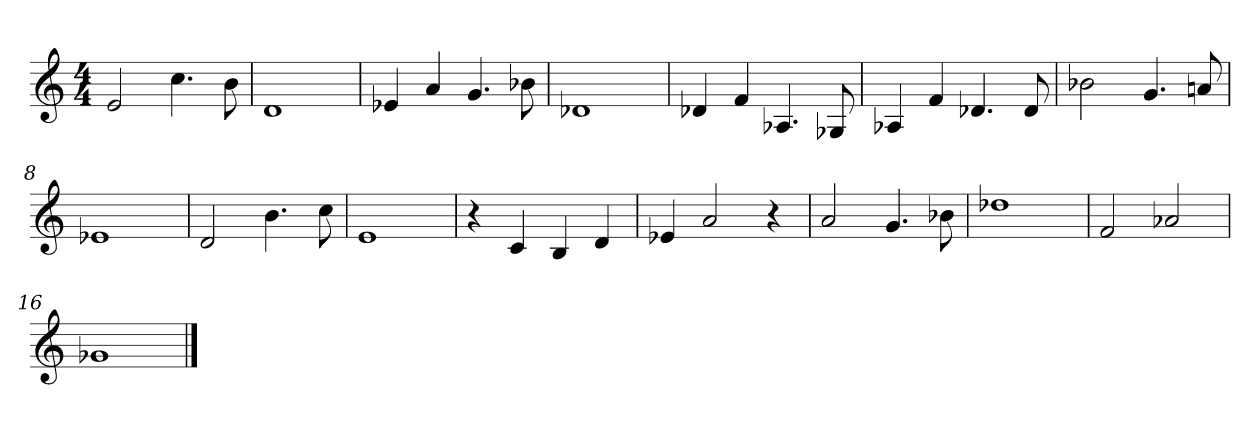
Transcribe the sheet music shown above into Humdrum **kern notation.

**kern
*part1
*staff1
*clefG2
*k[]
*C:
*M4/4
=1
2e/
4.cc\
8b\
=2
1d
=3
4e-X/
4a/
4.g/
8b-X\
=4
1d-X
=5
4d-X/
4f/
4.A-X/
8G-X/
=6
4A-X/
4f/
4.d-X/
8d-/
=7
2b-X\
4.g/
8an/
=8
1e-X
=9
2d/
4.b\
8cc\
=10
1e
=11
4r
4c/
4B/
4d/
=12
4e-X/
2a/
4r
=13
2a/
4.g/
8b-X\
=14
1dd-X
=15
2f/
2a-X/
=16
1g-X
==
*-
